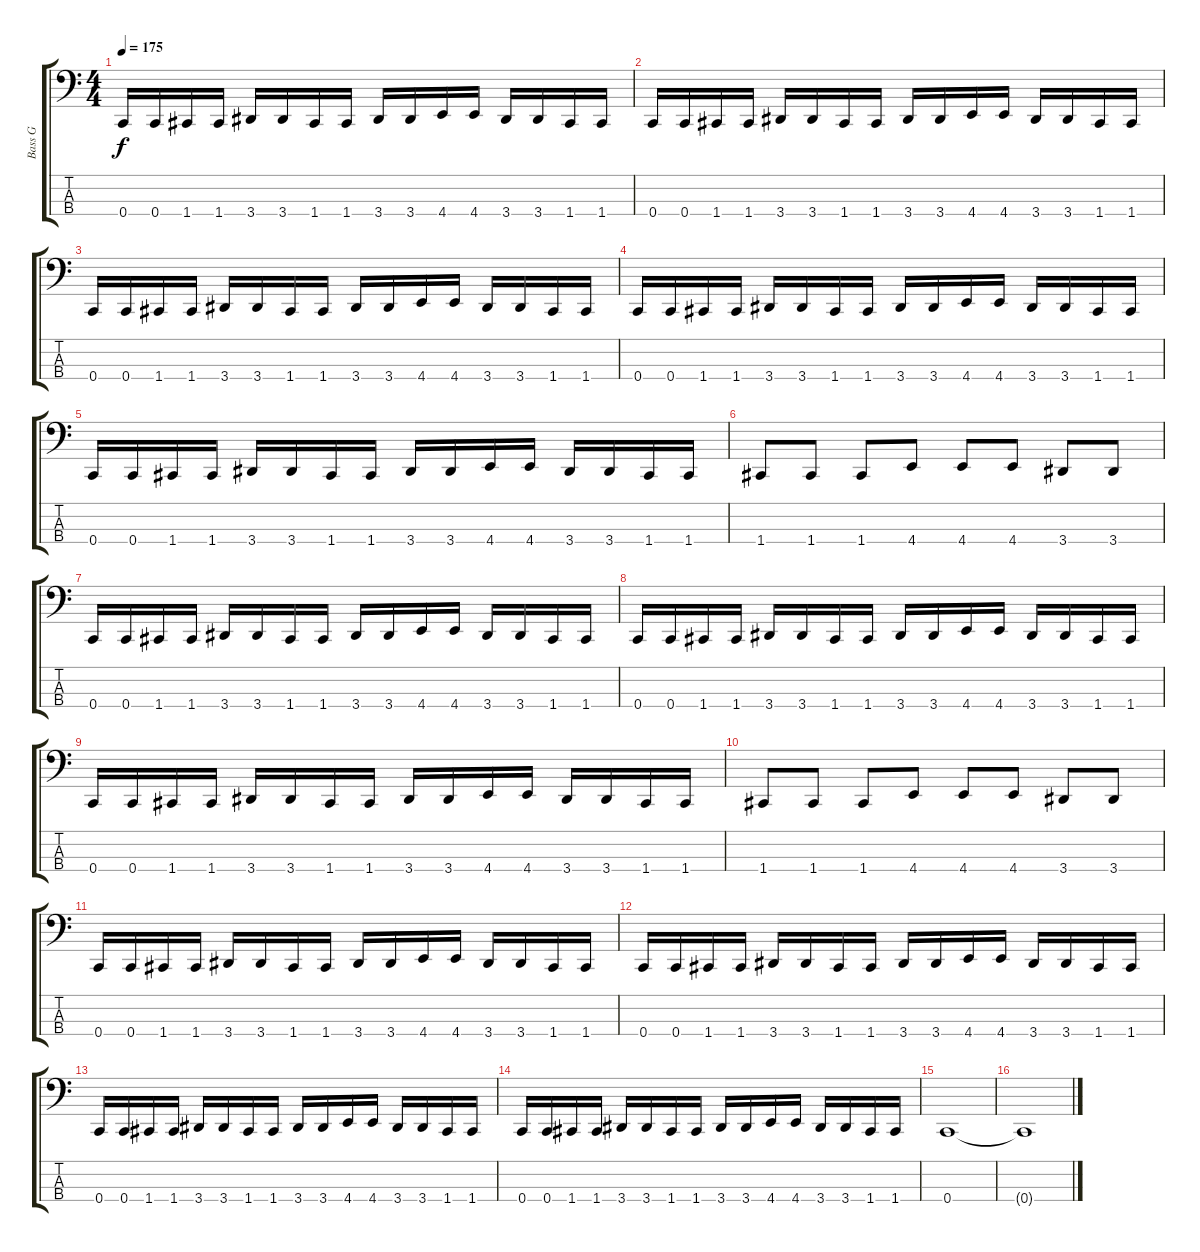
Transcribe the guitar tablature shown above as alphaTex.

\track ("Bass G" "Bass G") {instrument electricbassfinger}
\staff {score tabs}
\tuning (Eb2 Bb1 F1 C1) {hide}
\ts (4 4)
\tempo 175
\clef f4
\ks c
0.4.16{dy f} 0.4.16 1.4.16 1.4.16 3.4.16 3.4.16 1.4.16 1.4.16 3.4.16 3.4.16 4.4.16 4.4.16 3.4.16 3.4.16 1.4.16 1.4.16 |
0.4.16 0.4.16 1.4.16 1.4.16 3.4.16 3.4.16 1.4.16 1.4.16 3.4.16 3.4.16 4.4.16 4.4.16 3.4.16 3.4.16 1.4.16 1.4.16 |
0.4.16 0.4.16 1.4.16 1.4.16 3.4.16 3.4.16 1.4.16 1.4.16 3.4.16 3.4.16 4.4.16 4.4.16 3.4.16 3.4.16 1.4.16 1.4.16 |
0.4.16 0.4.16 1.4.16 1.4.16 3.4.16 3.4.16 1.4.16 1.4.16 3.4.16 3.4.16 4.4.16 4.4.16 3.4.16 3.4.16 1.4.16 1.4.16 |
0.4.16 0.4.16 1.4.16 1.4.16 3.4.16 3.4.16 1.4.16 1.4.16 3.4.16 3.4.16 4.4.16 4.4.16 3.4.16 3.4.16 1.4.16 1.4.16 |
1.4.8 1.4.8 1.4.8 4.4.8 4.4.8 4.4.8 3.4.8 3.4.8 |
0.4.16 0.4.16 1.4.16 1.4.16 3.4.16 3.4.16 1.4.16 1.4.16 3.4.16 3.4.16 4.4.16 4.4.16 3.4.16 3.4.16 1.4.16 1.4.16 |
0.4.16 0.4.16 1.4.16 1.4.16 3.4.16 3.4.16 1.4.16 1.4.16 3.4.16 3.4.16 4.4.16 4.4.16 3.4.16 3.4.16 1.4.16 1.4.16 |
0.4.16 0.4.16 1.4.16 1.4.16 3.4.16 3.4.16 1.4.16 1.4.16 3.4.16 3.4.16 4.4.16 4.4.16 3.4.16 3.4.16 1.4.16 1.4.16 |
1.4.8 1.4.8 1.4.8 4.4.8 4.4.8 4.4.8 3.4.8 3.4.8 |
0.4.16 0.4.16 1.4.16 1.4.16 3.4.16 3.4.16 1.4.16 1.4.16 3.4.16 3.4.16 4.4.16 4.4.16 3.4.16 3.4.16 1.4.16 1.4.16 |
0.4.16 0.4.16 1.4.16 1.4.16 3.4.16 3.4.16 1.4.16 1.4.16 3.4.16 3.4.16 4.4.16 4.4.16 3.4.16 3.4.16 1.4.16 1.4.16 |
0.4.16 0.4.16 1.4.16 1.4.16 3.4.16 3.4.16 1.4.16 1.4.16 3.4.16 3.4.16 4.4.16 4.4.16 3.4.16 3.4.16 1.4.16 1.4.16 |
0.4.16 0.4.16 1.4.16 1.4.16 3.4.16 3.4.16 1.4.16 1.4.16 3.4.16 3.4.16 4.4.16 4.4.16 3.4.16 3.4.16 1.4.16 1.4.16 |
0.4.1 |
0.4{t}.1
